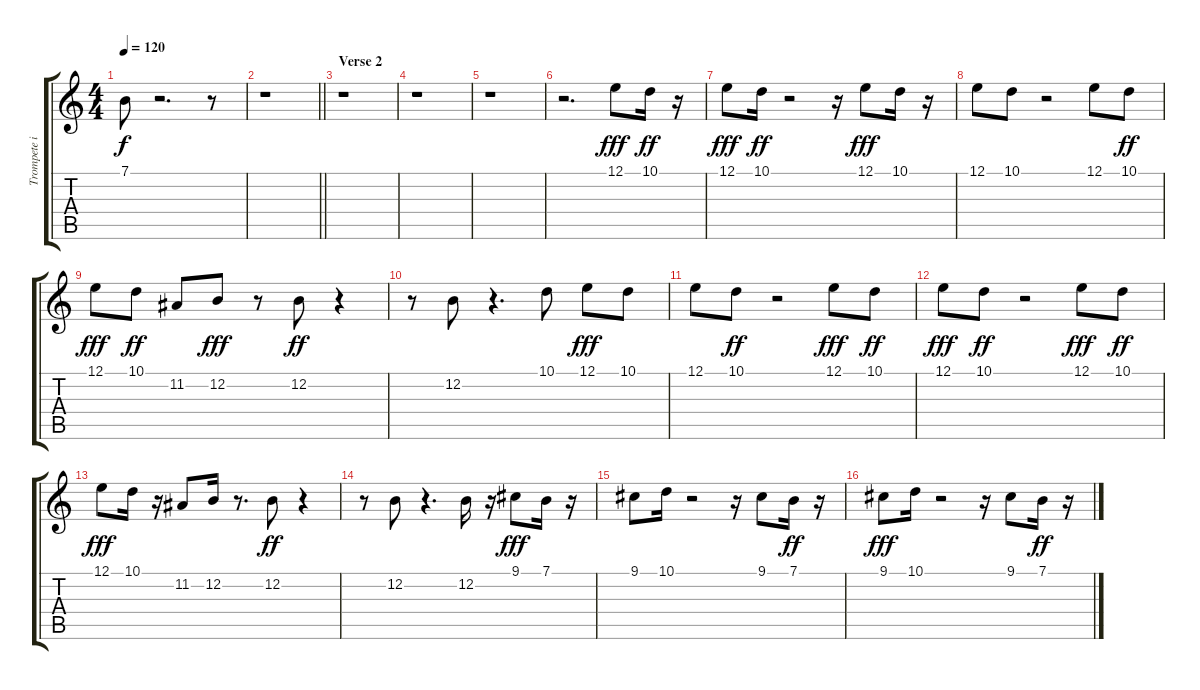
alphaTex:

\track ("Trompete in B" "Trompete i") {instrument trumpet}
\staff {score tabs}
\tuning (E4 B3 G3 D3 A2 E2) {hide}
\ts (4 4)
\tempo 120
\clef g2
\ks c
7.1{t}.8{dy f} r.2{d} r.8 |
\barLineRight lightlight
r.1 |
\section ("" "Verse 2")
r.1 |
r.1 |
r.1 |
r.2{d} 12.1.8{dy fff} 10.1.16{dy ff} r.16 |
12.1.8{dy fff} 10.1.16{dy ff} r.2 r.16 12.1.8{dy fff} 10.1.16 r.16 |
12.1.8 10.1.8 r.2 12.1.8 10.1.8{dy ff} |
12.1.8{dy fff} 10.1.8{dy ff} 11.2.8 12.2.8{dy fff} r.8 12.2.8{dy ff} r.4 |
r.8 12.2.8 r.4{d} 10.1.8 12.1.8{dy fff} 10.1.8 |
12.1.8 10.1.8{dy ff} r.2 12.1.8{dy fff} 10.1.8{dy ff} |
12.1.8{dy fff} 10.1.8{dy ff} r.2 12.1.8{dy fff} 10.1.8{dy ff} |
12.1.8{dy fff} 10.1.16 r.16 11.2.8 12.2.16 r.8{d} 12.2.8{dy ff} r.4 |
r.8 12.2.8 r.4{d} 12.2.16 r.16 9.1.8{dy fff} 7.1.16 r.16 |
9.1.8 10.1.16 r.2 r.16 9.1.8 7.1.16{dy ff} r.16 |
9.1.8{dy fff} 10.1.16 r.2 r.16 9.1.8 7.1.16{dy ff} r.16
